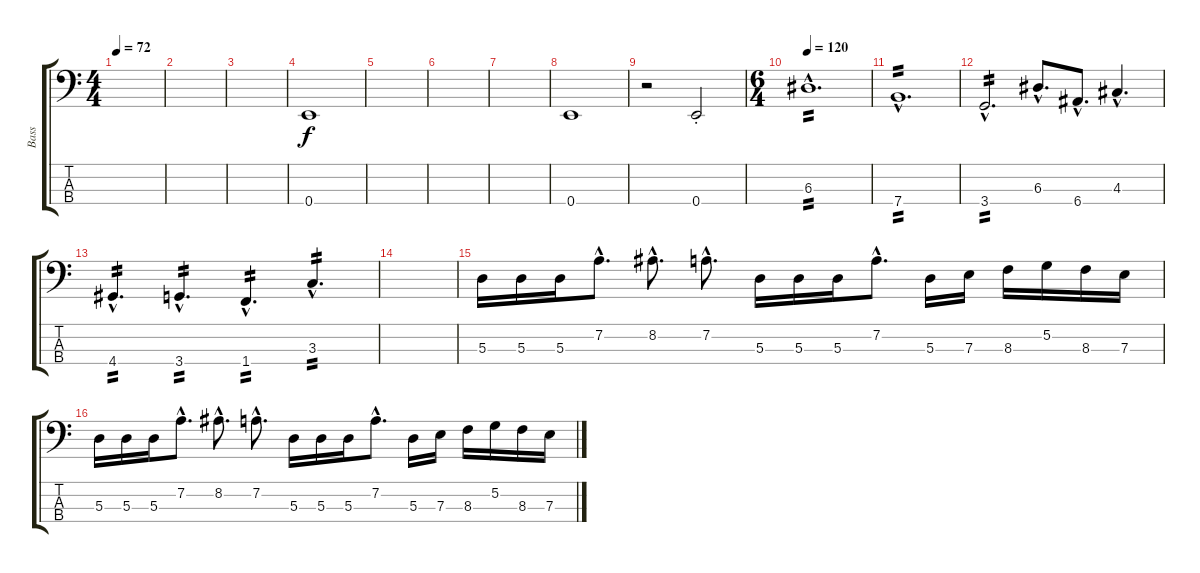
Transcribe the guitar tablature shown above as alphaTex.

\track ("Bass" "Bass") {instrument electricbassfinger}
\staff {score tabs}
\tuning (G2 D2 A1 E1) {hide}
\ts (4 4)
\tempo 72
\clef f4
\ks c
|
|
|
0.4.1 |
|
|
|
0.4.1 |
r.2 0.4{st}.2 |
\ts (6 4)
\tempo 120
6.3{hac}.1{d tp 2} |
7.4{hac}.1{d tp 2} |
3.4{hac}.2{d tp 2} 6.3{hac}.8{d} 6.4{hac}.8{d} 4.3{hac}.4{d} |
4.4{hac}.4{d tp 2} 3.4{hac}.4{d tp 2} 1.4{hac}.4{d tp 2} 3.3{hac}.4{d tp 2} |
|
5.3.16 5.3.16 5.3.16 7.2{hac}.8{d} 8.2{hac}.8{d} 7.2{hac}.8{d} 5.3.16 5.3.16 5.3.16 7.2{hac}.8{d} 5.3.16 7.3.16 8.3.16 5.2.16 8.3.16 7.3.16 |
5.3.16 5.3.16 5.3.16 7.2{hac}.8{d} 8.2{hac}.8{d} 7.2{hac}.8{d} 5.3.16 5.3.16 5.3.16 7.2{hac}.8{d} 5.3.16 7.3.16 8.3.16 5.2.16 8.3.16 7.3.16
